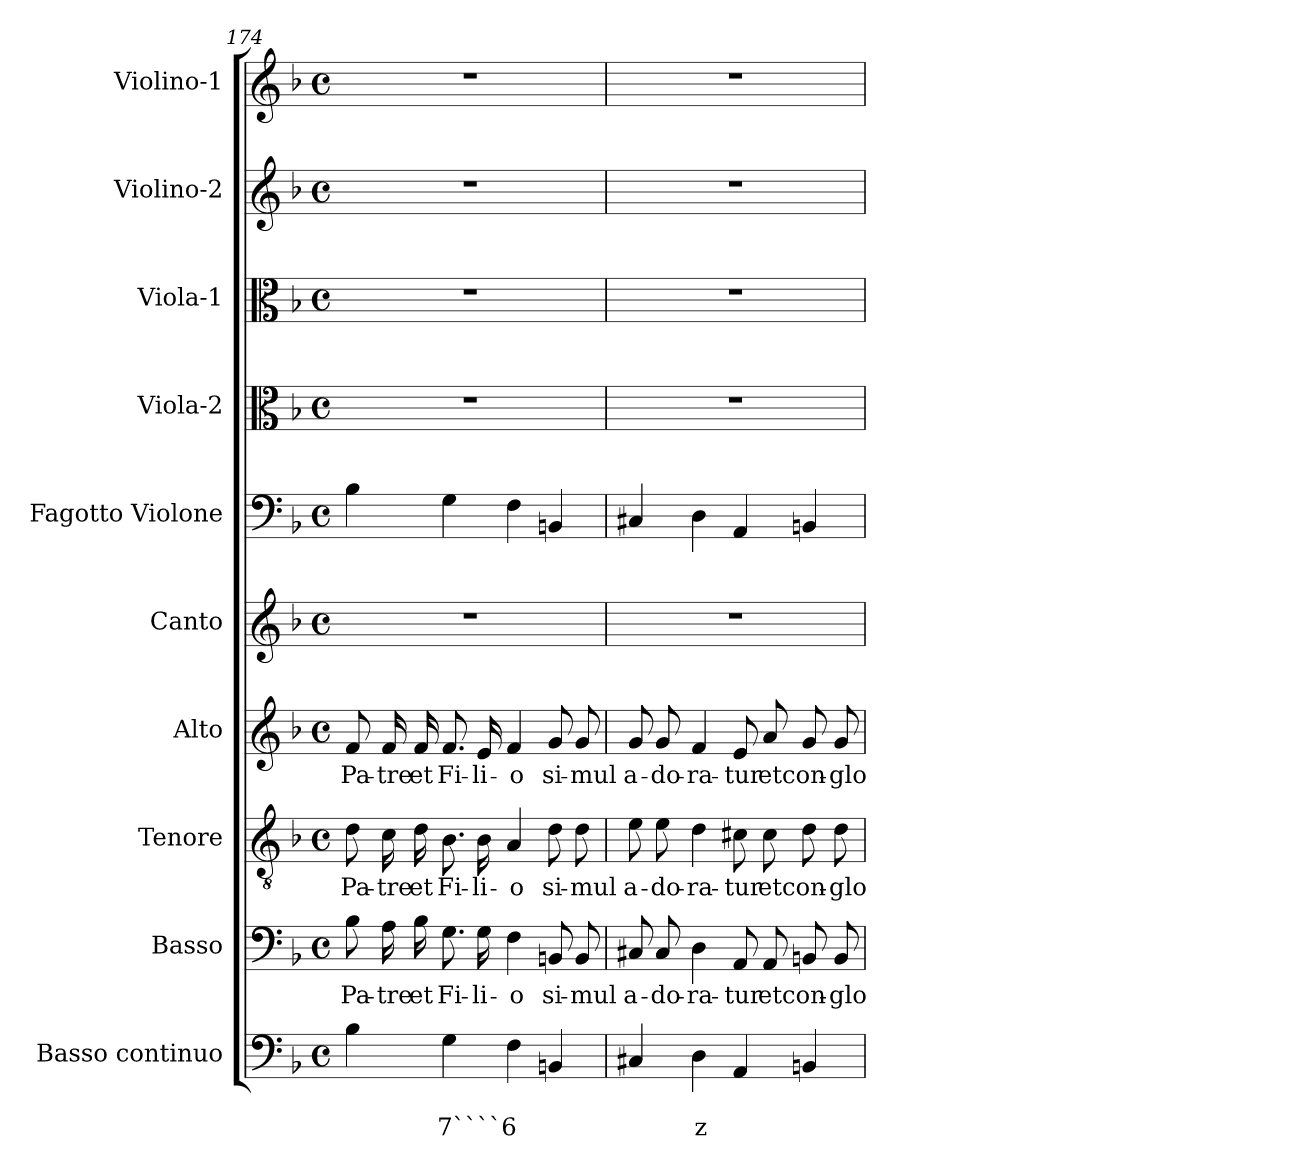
**kern	**text	**text	**kern	**text	**kern	**text	**kern	**text	**kern	**kern	**kern	**kern	**kern	**kern
*part10	*part10	*part10	*part9	*part9	*part8	*part8	*part7	*part7	*part6	*part5	*part4	*part3	*part2	*part1
*staff10	*staff10	*staff10	*staff9	*staff9	*staff8	*staff8	*staff7	*staff7	*staff6	*staff5	*staff4	*staff3	*staff2	*staff1
*I"Basso continuo	*	*	*I"Basso	*	*I"Tenore	*	*I"Alto	*	*I"Canto	*I"Fagotto Violone	*I"Viola-2	*I"Viola-1	*I"Violino-2	*I"Violino-1
*clefF4	*	*	*clefF4	*	*clefGv2	*	*clefG2	*	*clefG2	*clefF4	*clefC3	*clefC3	*clefG2	*clefG2
*k[b-]	*	*	*k[b-]	*	*k[b-]	*	*k[b-]	*	*k[b-]	*k[b-]	*k[b-]	*k[b-]	*k[b-]	*k[b-]
*F:	*	*	*F:	*	*F:	*	*F:	*	*F:	*F:	*F:	*F:	*F:	*F:
*M4/4	*	*	*M4/4	*	*M4/4	*	*M4/4	*	*M4/4	*M4/4	*M4/4	*M4/4	*M4/4	*M4/4
*met(c)	*	*	*met(c)	*	*met(c)	*	*met(c)	*	*met(c)	*met(c)	*met(c)	*met(c)	*met(c)	*met(c)
=174	=174	=174	=174	=174	=174	=174	=174	=174	=174	=174	=174	=174	=174	=174
!	!	!	!	!LO:LY:b	!	!	!	!	!	!	!	!	!	!
!	!	!	!	!	!	!LO:LY:b	!	!	!	!	!	!	!	!
!	!	!	!	!	!	!	!	!LO:LY:b	!	!	!	!	!	!
4B-\	.	.	8B-\	Pa-	8d\	Pa-	8f/	Pa-	1r	4B-\	1r	1r	1r	1r
!	!	!	!	!LO:LY:b	!	!	!	!	!	!	!	!	!	!
!	!	!	!	!	!	!LO:LY:b	!	!	!	!	!	!	!	!
!	!	!	!	!	!	!	!	!LO:LY:b	!	!	!	!	!	!
.	.	.	16A\	-tre	16c\	-tre	16f/	-tre	.	.	.	.	.	.
!	!	!	!	!LO:LY:b	!	!	!	!	!	!	!	!	!	!
!	!	!	!	!	!	!LO:LY:b	!	!	!	!	!	!	!	!
!	!	!	!	!	!	!	!	!LO:LY:b	!	!	!	!	!	!
.	.	.	16B-\	et	16d\	et	16f/	et	.	.	.	.	.	.
!	!	!LO:LY:b	!	!	!	!	!	!	!	!	!	!	!	!
!	!	!	!	!LO:LY:b	!	!	!	!	!	!	!	!	!	!
!	!	!	!	!	!	!LO:LY:b	!	!	!	!	!	!	!	!
!	!	!	!	!	!	!	!	!LO:LY:b	!	!	!	!	!	!
4G\	.	7````6	8.G\	Fi-	8.B-\	Fi-	8.f/	Fi-	.	4G\	.	.	.	.
!	!	!	!	!LO:LY:b	!	!	!	!	!	!	!	!	!	!
!	!	!	!	!	!	!LO:LY:b	!	!	!	!	!	!	!	!
!	!	!	!	!	!	!	!	!LO:LY:b	!	!	!	!	!	!
.	.	.	16G\	-li-	16B-\	-li-	16e/	-li-	.	.	.	.	.	.
!	!	!	!	!LO:LY:b	!	!	!	!	!	!	!	!	!	!
!	!	!	!	!	!	!LO:LY:b	!	!	!	!	!	!	!	!
!	!	!	!	!	!	!	!	!LO:LY:b	!	!	!	!	!	!
4F\	.	.	4F\	-o	4A/	-o	4f/	-o	.	4F\	.	.	.	.
!	!	!	!	!LO:LY:b	!	!	!	!	!	!	!	!	!	!
!	!	!	!	!	!	!LO:LY:b	!	!	!	!	!	!	!	!
!	!	!	!	!	!	!	!	!LO:LY:b	!	!	!	!	!	!
4BBn/	.	.	8BBn/	si-	8d\	si-	8g/	si-	.	4BBn/	.	.	.	.
!	!	!	!	!LO:LY:b	!	!	!	!	!	!	!	!	!	!
!	!	!	!	!	!	!LO:LY:b	!	!	!	!	!	!	!	!
!	!	!	!	!	!	!	!	!LO:LY:b	!	!	!	!	!	!
.	.	.	8BB/	-mul	8d\	-mul	8g/	-mul	.	.	.	.	.	.
=175	=175	=175	=175	=175	=175	=175	=175	=175	=175	=175	=175	=175	=175	=175
!	!	!	!	!LO:LY:b	!	!	!	!	!	!	!	!	!	!
!	!	!	!	!	!	!LO:LY:b	!	!	!	!	!	!	!	!
!	!	!	!	!	!	!	!	!LO:LY:b	!	!	!	!	!	!
4C#X/	.	.	8C#X/	a-	8e\	a-	8g/	a-	1r	4C#X/	1r	1r	1r	1r
!	!	!	!	!LO:LY:b	!	!	!	!	!	!	!	!	!	!
!	!	!	!	!	!	!LO:LY:b	!	!	!	!	!	!	!	!
!	!	!	!	!	!	!	!	!LO:LY:b	!	!	!	!	!	!
.	.	.	8C#/	-do-	8e\	-do-	8g/	-do-	.	.	.	.	.	.
!	!	!LO:LY:b	!	!	!	!	!	!	!	!	!	!	!	!
!	!	!	!	!LO:LY:b	!	!	!	!	!	!	!	!	!	!
!	!	!	!	!	!	!LO:LY:b	!	!	!	!	!	!	!	!
!	!	!	!	!	!	!	!	!LO:LY:b	!	!	!	!	!	!
4D\	.	z	4D\	-ra-	4d\	-ra-	4f/	-ra-	.	4D\	.	.	.	.
!	!	!	!	!LO:LY:b	!	!	!	!	!	!	!	!	!	!
!	!	!	!	!	!	!LO:LY:b	!	!	!	!	!	!	!	!
!	!	!	!	!	!	!	!	!LO:LY:b	!	!	!	!	!	!
4AA/	.	.	8AA/	-tur	8c#X\	-tur	8e/	-tur	.	4AA/	.	.	.	.
!	!	!	!	!LO:LY:b	!	!	!	!	!	!	!	!	!	!
!	!	!	!	!	!	!LO:LY:b	!	!	!	!	!	!	!	!
!	!	!	!	!	!	!	!	!LO:LY:b	!	!	!	!	!	!
.	.	.	8AA/	et	8c#\	et	8a/	et	.	.	.	.	.	.
!	!	!	!	!LO:LY:b	!	!	!	!	!	!	!	!	!	!
!	!	!	!	!	!	!LO:LY:b	!	!	!	!	!	!	!	!
!	!	!	!	!	!	!	!	!LO:LY:b	!	!	!	!	!	!
4BBn/	.	.	8BBn/	con-	8d\	con-	8g/	con-	.	4BBn/	.	.	.	.
!	!	!	!	!LO:LY:b	!	!	!	!	!	!	!	!	!	!
!	!	!	!	!	!	!LO:LY:b	!	!	!	!	!	!	!	!
!	!	!	!	!	!	!	!	!LO:LY:b	!	!	!	!	!	!
.	.	.	8BB/	-glo-	8d\	-glo-	8g/	-glo-	.	.	.	.	.	.
=	=	=	=	=	=	=	=	=	=	=	=	=	=	=
*-	*-	*-	*-	*-	*-	*-	*-	*-	*-	*-	*-	*-	*-	*-
